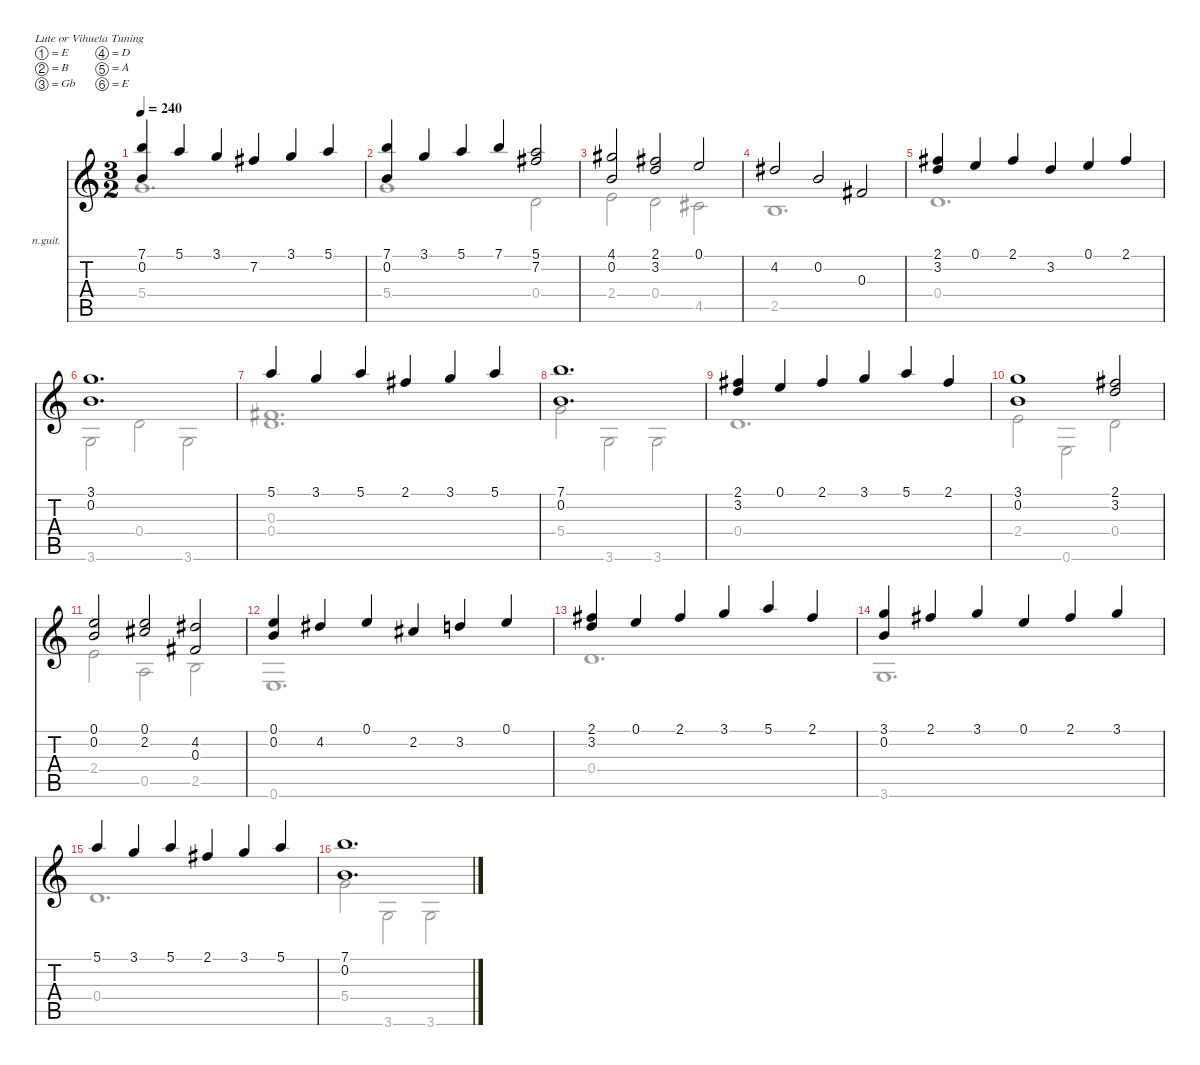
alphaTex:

\defaultSystemsLayout 4
\hideDynamics
\bracketExtendMode nobrackets
\firstSystemTrackNameOrientation horizontal
\otherSystemsTrackNameOrientation horizontal
\track ("Nylon Guitar" "n.guit.") {instrument acousticguitarnylon}
\staff {score tabs}
\tuning (E4 B3 Gb3 D3 A2 E2)
\voice
\ts (3 2)
\tempo 240
\clef g2
\ks c
(0.2 7.1).4{dy mf beam Up} 5.1.4{beam Up} 3.1.4{beam Up} 7.2{acc #}.4{beam Up} 3.1.4{beam Up} 5.1.4{beam Up} |
(0.2 7.1).4{beam Up} 3.1.4{beam Up} 5.1.4{beam Up} 7.1.4{beam Up} (5.1 7.2{acc #}).2{beam Up} |
(4.1{acc #} 0.2).2{beam Up} (3.2 2.1{acc #}).2{beam Up} 0.1.2{beam Up} |
4.2{acc #}.2{beam Up} 0.2.2{beam Up} 0.3{acc #}.2{beam Up} |
(2.1{acc #} 3.2).4{beam Up} 0.1.4{beam Up} 2.1{acc #}.4{beam Up} 3.2.4{beam Up} 0.1.4{beam Up} 2.1{acc #}.4{beam Up} |
(3.1 0.2).1{d beam Up} |
5.1.4{beam Up} 3.1.4{beam Up} 5.1.4{beam Up} 2.1{acc #}.4{beam Up} 3.1.4{beam Up} 5.1.4{beam Up} |
(7.1 0.2).1{d beam Up} |
(3.2 2.1{acc #}).4{beam Up} 0.1.4{beam Up} 2.1{acc #}.4{beam Up} 3.1.4{beam Up} 5.1.4{beam Up} 2.1{acc #}.4{beam Up} |
(3.1 0.2).1{beam Up} (2.1{acc #} 3.2).2{beam Up} |
(0.1 0.2).2{beam Up} (2.2{acc #} 0.1).2{beam Up} (4.2{acc #} 0.3{acc #}).2{beam Up} |
(0.1 0.2).4{beam Up} 4.2{acc #}.4{beam Up} 0.1.4{beam Up} 2.2{acc #}.4{beam Up} 3.2.4{beam Up} 0.1.4{beam Up} |
(2.1{acc #} 3.2).4{beam Up} 0.1.4{beam Up} 2.1{acc #}.4{beam Up} 3.1.4{beam Up} 5.1.4{beam Up} 2.1{acc #}.4{beam Up} |
(0.2 3.1).4{beam Up} 2.1{acc #}.4{beam Up} 3.1.4{beam Up} 0.1.4{beam Up} 2.1{acc #}.4{beam Up} 3.1.4{beam Up} |
5.1.4{beam Up} 3.1.4{beam Up} 5.1.4{beam Up} 2.1{acc #}.4{beam Up} 3.1.4{beam Up} 5.1.4{beam Up} |
(7.1 0.2).1{d beam Up}
\voice
\clef g2
\ottava regular
\simile none
\ks c
5.4.1{d dy mf beam Down} |
5.4.1{beam Down} 0.4.2{beam Down} |
2.4.2{beam Down} 0.4.2{beam Down} 4.5{acc #}.2{beam Down} |
2.5.1{d beam Down} |
0.4.1{d beam Down} |
3.6.2{beam Down} 0.4.2{beam Down} 3.6.2{beam Down} |
(0.4 0.3{acc #}).1{d beam Down} |
5.4.2{beam Down} 3.6.2{beam Down} 3.6.2{beam Down} |
0.4.1{d beam Down} |
2.4.2{beam Down} 0.6.2{beam Down} 0.4.2{beam Down} |
2.4.2{beam Down} 0.5.2{beam Down} 2.5.2{beam Down} |
0.6.1{d beam Down} |
0.4.1{d beam Down} |
3.6.1{d beam Down} |
0.4.1{d beam Down} |
5.4.2{beam Down} 3.6.2{beam Down} 3.6.2{beam Down}
